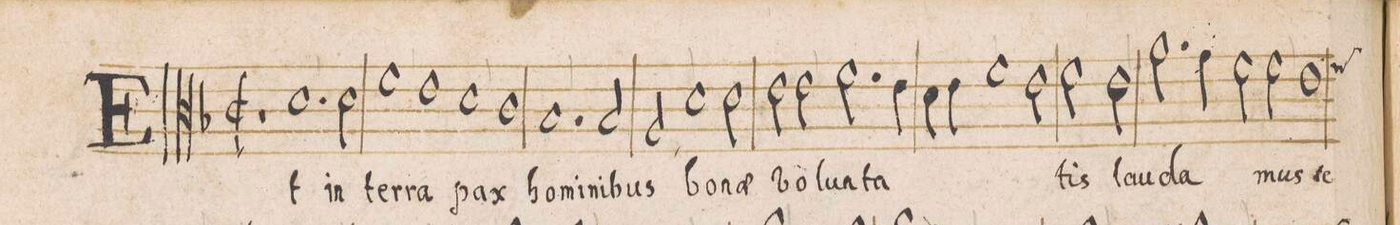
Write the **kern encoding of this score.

**kern	**text
*I"DISCANTVS	*
*clefC3	*
*k[b-]	*
*met(C|)	*
*M2/1	*
1r	.
1.d	Et
=2-	=2-
2d\	in
1f	ter-
=3-	=3-
1e	-ra
1d	pax
=4-	=4-
1c	ho-
1.B-	-mi-
=5-	=5-
2B-/	-ni-
2A,/	-bus
1d\	bo-
=6-	=6-
2d\	-nae
2e\	vo-
2e\	-lun-
=7-	=7-
2.f\	-ta-
4e\	.
4d\	.
4e\	.
1f\	.
=8-	=8-
2e\	.
2f\	-tis
2e\	lau-
=9-	=9-
2.a\	-da-
4g\	.
2f\	.
2f\	-mus
=10-	=10-
*custos:f	*
1e	te
*-	*-
